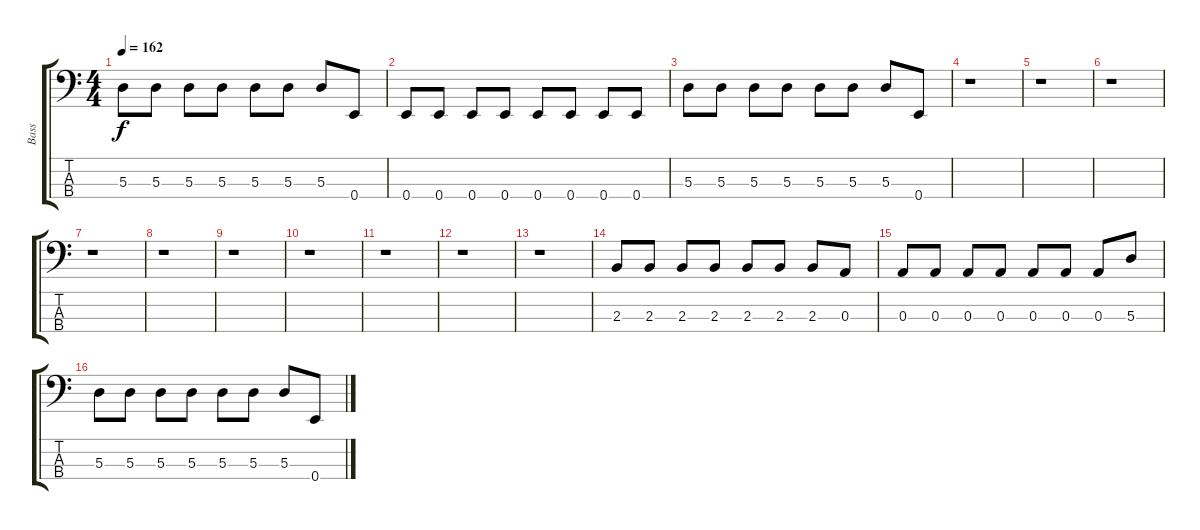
\track ("Bass" "Bass") {instrument electricbassfinger}
\staff {score tabs}
\tuning (G2 D2 A1 E1) {hide}
\ts (4 4)
\tempo 162
\clef f4
\ks c
5.3.8{dy f} 5.3.8 5.3.8 5.3.8 5.3.8 5.3.8 5.3.8 0.4.8 |
0.4.8 0.4.8 0.4.8 0.4.8 0.4.8 0.4.8 0.4.8 0.4.8 |
5.3.8 5.3.8 5.3.8 5.3.8 5.3.8 5.3.8 5.3.8 0.4.8 |
r.1 |
r.1 |
r.1 |
r.1 |
r.1 |
r.1 |
r.1 |
r.1 |
r.1 |
r.1 |
2.3.8 2.3.8 2.3.8 2.3.8 2.3.8 2.3.8 2.3.8 0.3.8 |
0.3.8 0.3.8 0.3.8 0.3.8 0.3.8 0.3.8 0.3.8 5.3.8 |
5.3.8 5.3.8 5.3.8 5.3.8 5.3.8 5.3.8 5.3.8 0.4.8
